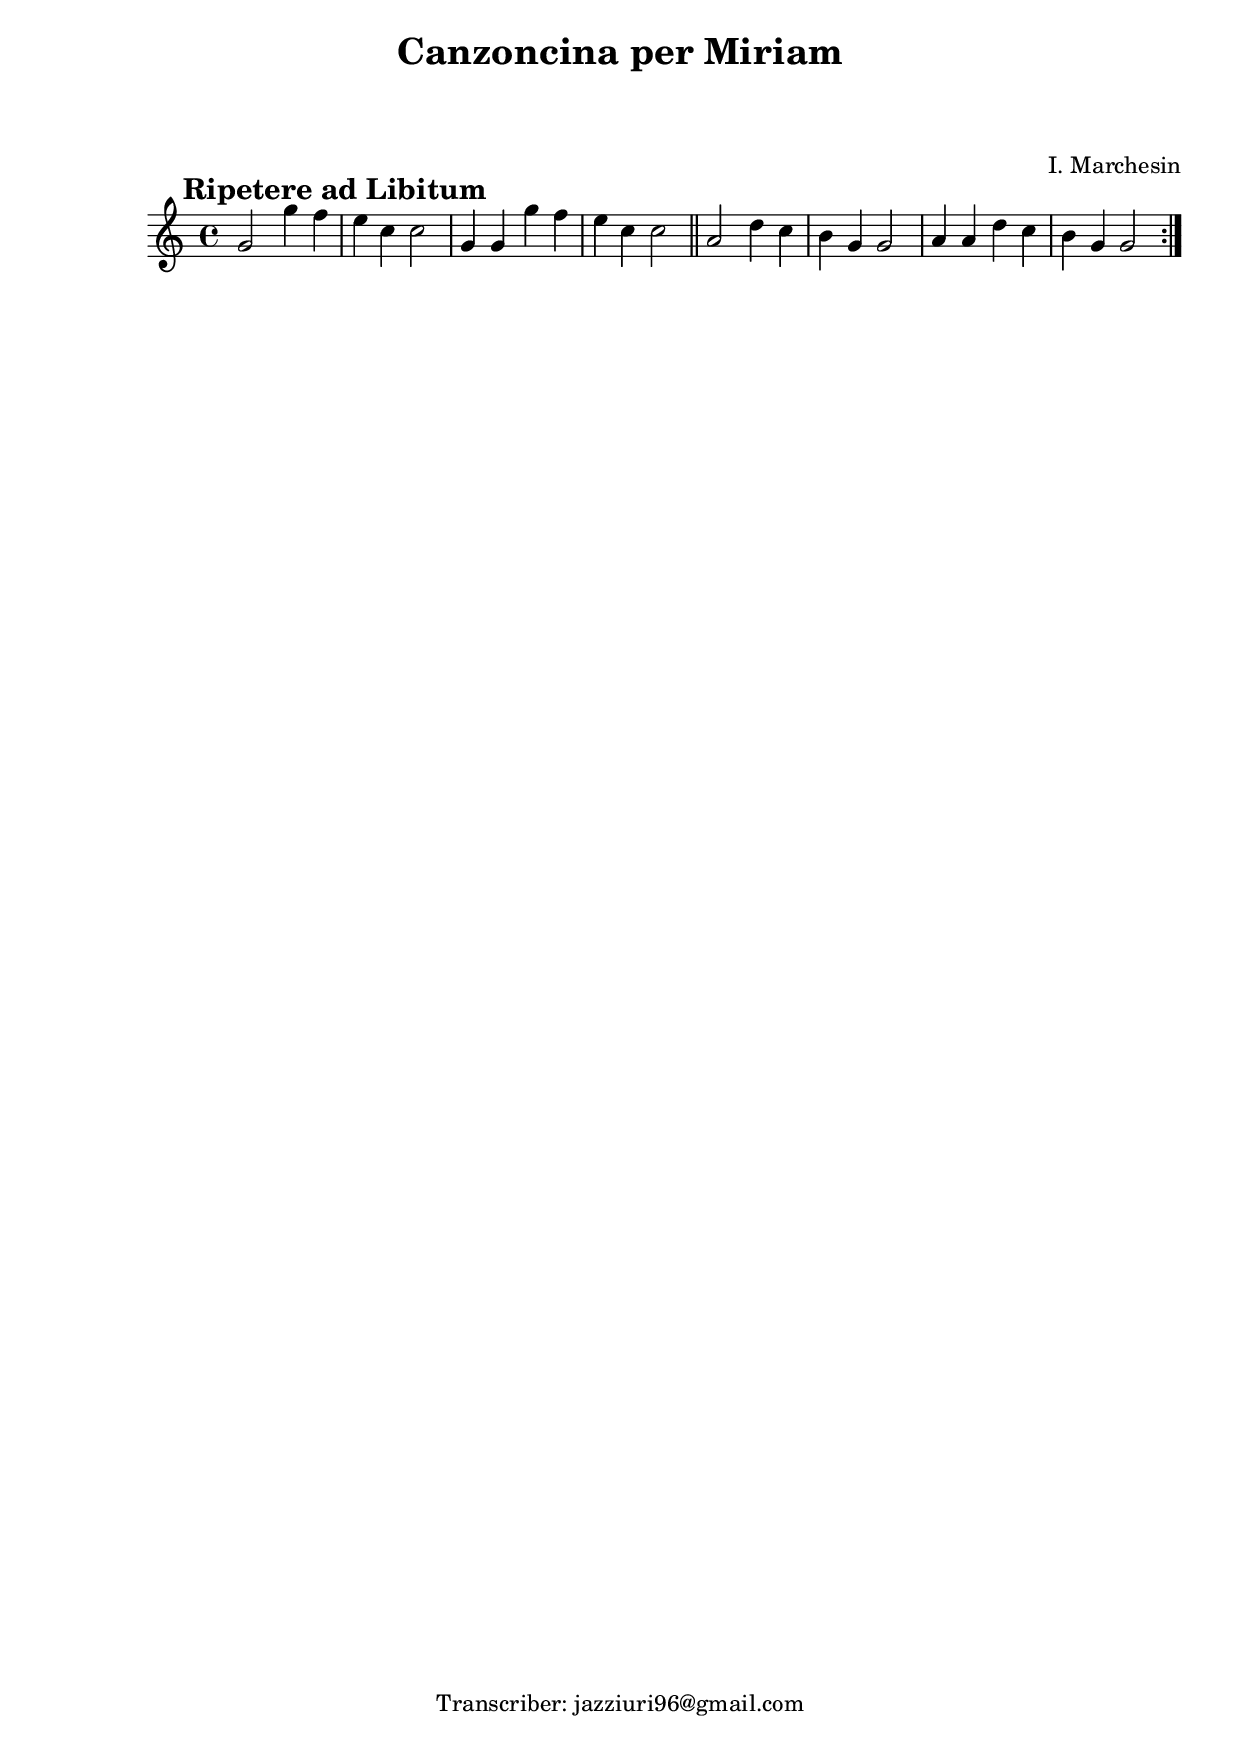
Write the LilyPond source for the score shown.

\header {
  title = "Canzoncina per Miriam"
  subtitle = " "
  composer = " "
  arranger = "I. Marchesin"
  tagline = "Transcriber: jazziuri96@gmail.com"
}

\score {
  \relative c' {
    
    \mark \markup {\bold"Ripetere ad Libitum"}
    \repeat volta 2 {
    g'2 g'4 f |
    e c c2 |
    g4 g g' f |
    e c c2 | \bar "||"
    a d4 c |
    b g g2 |
    a4 a d c |
    b g g2 |
    }

  }

  \layout {}
  \midi {}
}